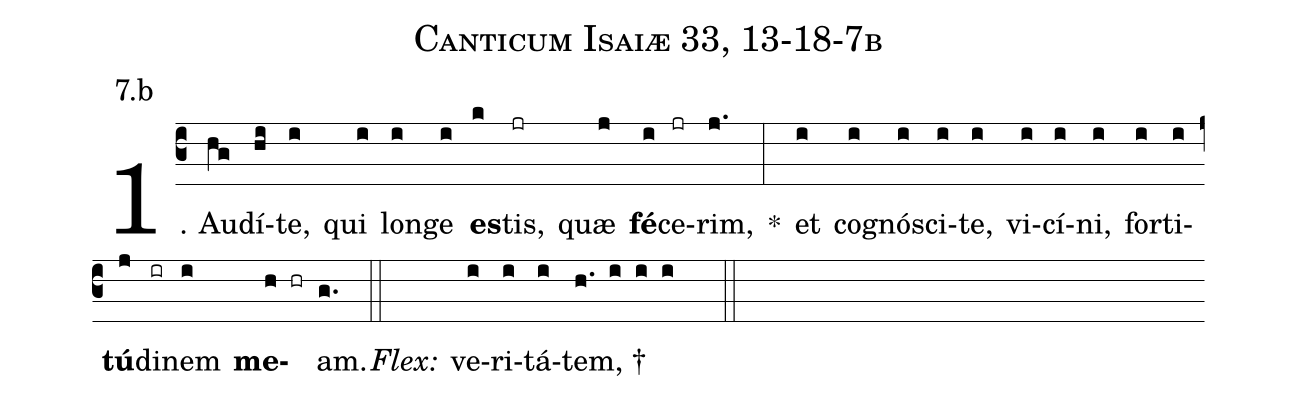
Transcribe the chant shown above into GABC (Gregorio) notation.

name: Canticum Isaiæ 33, 13-18-7b;
annotation: 7.b;
%%
(c3)1. Au(hg)dí(hi)te,(i) qui(i) lon(i)ge(i) <b>es</b>(k)tis,(jr) quæ(j) <b>fé</b>(i)ce(jr)rim,(j.) *(:) et(i) co(i)gnó(i)sci(i)te,(i) vi(i)cí(i)ni,(i) for(i)ti(i)<b>tú</b>(j)di(ir)nem(i) <b>me</b>(h hr)am.(g.) (::)
<i>Flex:</i>()  ve(i)ri(i)tá(i)tem, †(h. i i i  ::)
